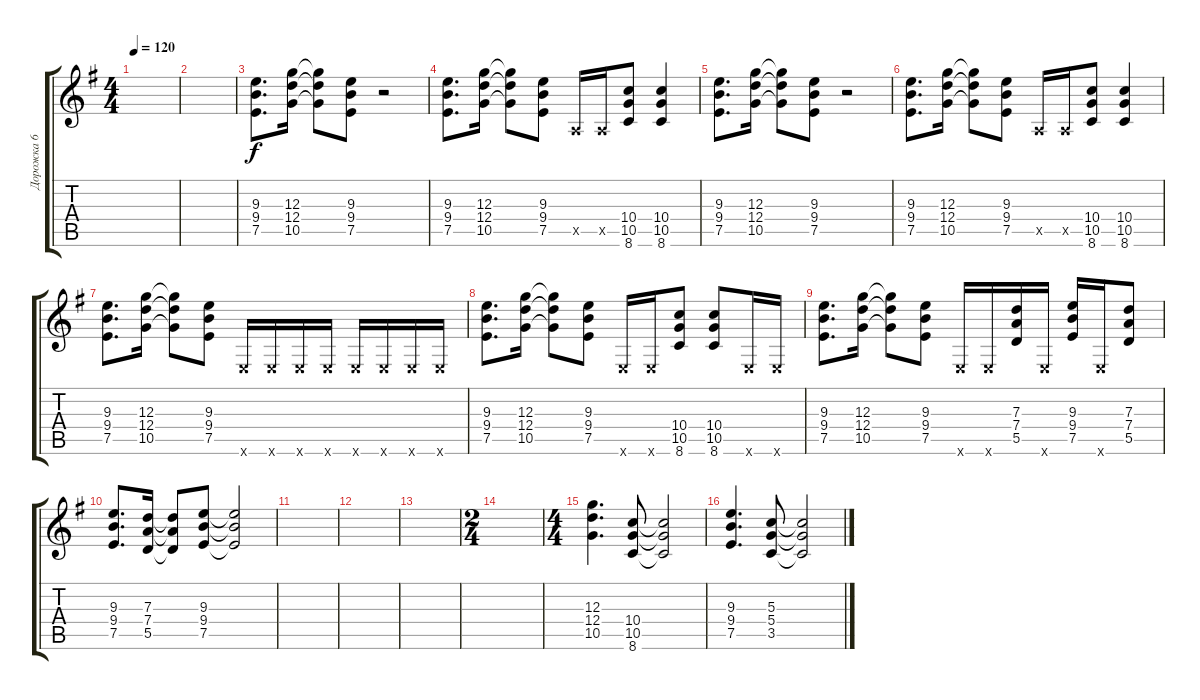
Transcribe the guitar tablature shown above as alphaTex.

\track ("Дорожка 6" "Дорожка 6") {instrument distortionguitar}
\staff {score tabs}
\tuning (E4 B3 G3 D3 A2 E2) {hide}
\ts (4 4)
\tempo 120
\clef g2
\ks g
|
|
(9.3 9.4 7.5).8{d} (12.3 12.4 10.5).16 (12.3{t} 12.4{t} 10.5{t}).8 (9.3 9.4 7.5).8 r.2 |
(9.3 9.4 7.5).8{d} (12.3 12.4 10.5).16 (12.3{t} 12.4{t} 10.5{t}).8 (9.3 9.4 7.5).8 0.5{x}.16 0.5{x}.16 (10.4 10.5 8.6).8 (10.4 10.5 8.6).4 |
(9.3 9.4 7.5).8{d} (12.3 12.4 10.5).16 (12.3{t} 12.4{t} 10.5{t}).8 (9.3 9.4 7.5).8 r.2 |
(9.3 9.4 7.5).8{d} (12.3 12.4 10.5).16 (12.3{t} 12.4{t} 10.5{t}).8 (9.3 9.4 7.5).8 0.5{x}.16 0.5{x}.16 (10.4 10.5 8.6).8 (10.4 10.5 8.6).4 |
(9.3 9.4 7.5).8{d} (12.3 12.4 10.5).16 (12.3{t} 12.4{t} 10.5{t}).8 (9.3 9.4 7.5).8 0.6{x}.16 0.6{x}.16 0.6{x}.16 0.6{x}.16 0.6{x}.16 0.6{x}.16 0.6{x}.16 0.6{x}.16 |
(9.3 9.4 7.5).8{d} (12.3 12.4 10.5).16 (12.3{t} 12.4{t} 10.5{t}).8 (9.3 9.4 7.5).8 0.6{x}.16 0.6{x}.16 (10.4 10.5 8.6).8 (10.4 10.5 8.6).8 0.6{x}.16 0.6{x}.16 |
(9.3 9.4 7.5).8{d} (12.3 12.4 10.5).16 (12.3{t} 12.4{t} 10.5{t}).8 (9.3 9.4 7.5).8 0.6{x}.16 0.6{x}.16 (7.3 7.4 5.5).16 0.6{x}.16 (9.3 9.4 7.5).16 0.6{x}.16 (7.3 7.4 5.5).8 |
(9.3 9.4 7.5).8{d} (7.3 7.4 5.5).16 (7.3{t} 7.4{t} 5.5{t}).8 (9.3 9.4 7.5).8 (9.3{t} 9.4{t} 7.5{t}).2 |
|
|
|
\ts (2 4)
|
\ts (4 4)
(12.3 12.4 10.5).4{d} (10.4 10.5 8.6).8 (10.4{t} 10.5{t} 8.6{t}).2 |
(9.3 9.4 7.5).4{d} (5.3 5.4 3.5).8 (5.3{t} 5.4{t} 3.5{t}).2
